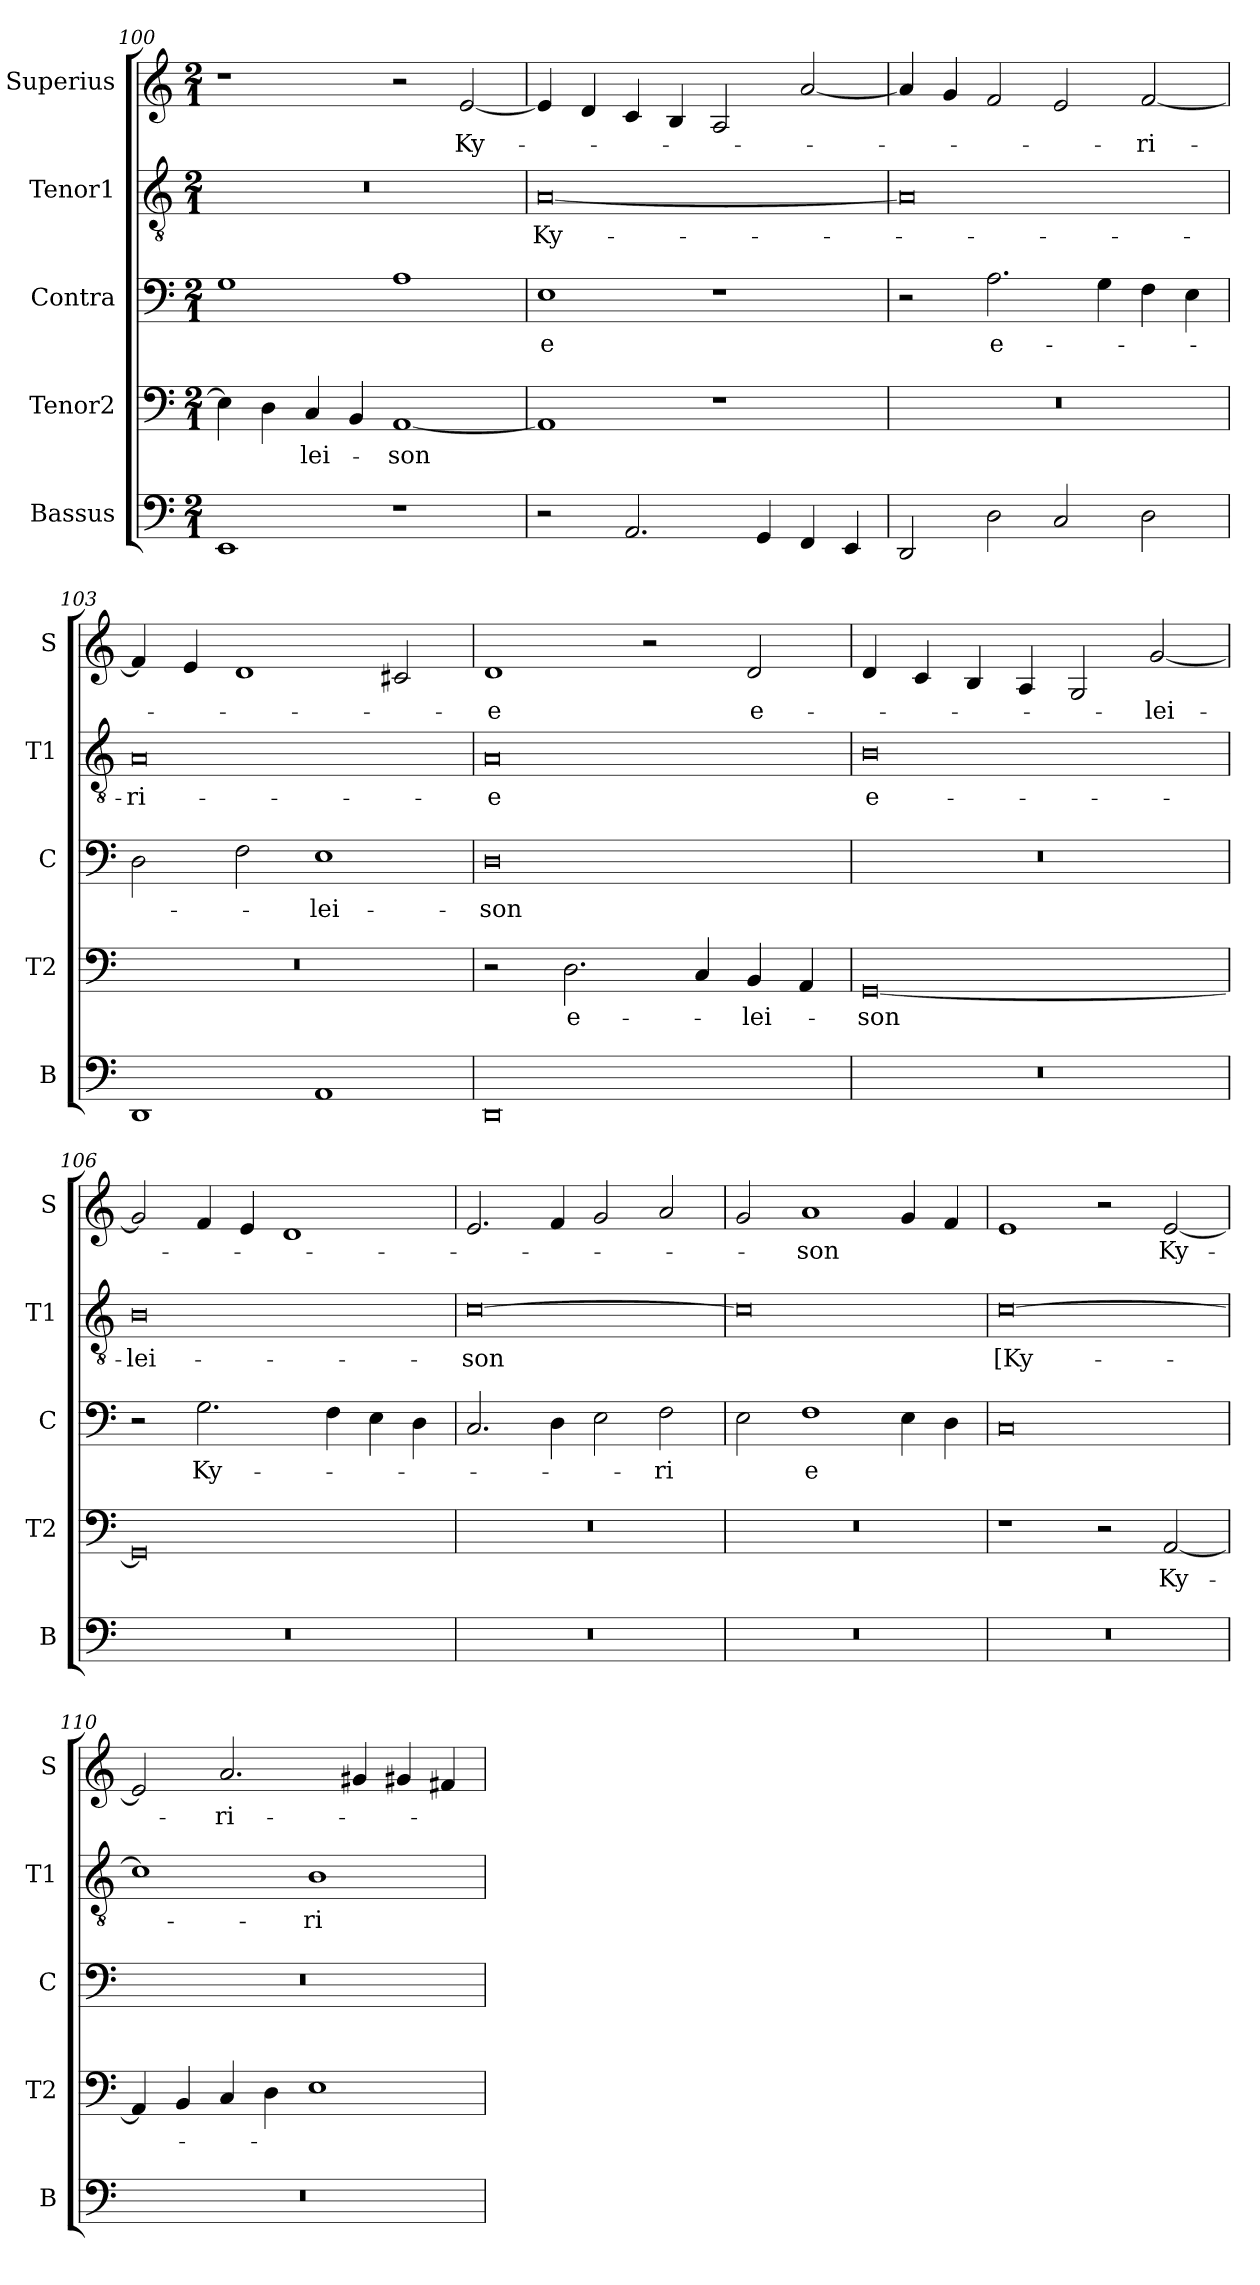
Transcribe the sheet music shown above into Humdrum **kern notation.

**kern	**kern	**text	**kern	**text	**kern	**text	**kern	**text
*part5	*part4	*part4	*part3	*part3	*part2	*part2	*part1	*part1
*staff5	*staff4	*staff4	*staff3	*staff3	*staff2	*staff2	*staff1	*staff1
*I"Bassus	*I"Tenor2	*	*I"Contra	*	*I"Tenor1	*	*I"Superius	*
*I'B	*I'T2	*	*I'C	*	*I'T1	*	*I'S	*
*clefF4	*clefF4	*	*clefF4	*	*clefGv2	*	*clefG2	*
*k[]	*k[]	*	*k[]	*	*k[]	*	*k[]	*
*M2/1	*M2/1	*	*M2/1	*	*M2/1	*	*M2/1	*
=100	=100	=100	=100	=100	=100	=100	=100	=100
1EE	4E\]	.	1G	.	0r	.	1r	.
.	4D\	.	.	.	.	.	.	.
.	4C/	-lei-	.	.	.	.	.	.
.	4BB/	.	.	.	.	.	.	.
1r	[1AA	-son	1A	.	.	.	2r	.
.	.	.	.	.	.	.	[2e/	Ky-
=101	=101	=101	=101	=101	=101	=101	=101	=101
2r	1AA]	.	1E	e	[0A	Ky-	4e/]	.
.	.	.	.	.	.	.	4d/	.
2.AA/	.	.	.	.	.	.	4c/	.
.	.	.	.	.	.	.	4B/	.
.	1r	.	1r	.	.	.	2A/	.
4GG/	.	.	.	.	.	.	.	.
4FF/	.	.	.	.	.	.	[2a/	.
4EE/	.	.	.	.	.	.	.	.
=102	=102	=102	=102	=102	=102	=102	=102	=102
2DD/	0r	.	2r	.	0A]	.	4a/]	.
.	.	.	.	.	.	.	4g/	.
2D\	.	.	2.A\	e-	.	.	2f/	.
2C/	.	.	.	.	.	.	2e/	.
.	.	.	4G\	.	.	.	.	.
2D\	.	.	4F\	.	.	.	[2f/	-ri-
.	.	.	4E\	.	.	.	.	.
=103	=103	=103	=103	=103	=103	=103	=103	=103
1DD	0r	.	2D\	.	0A	-ri-	4f/]	.
.	.	.	.	.	.	.	4e/	.
.	.	.	2F\	.	.	.	1d	.
1AA	.	.	1E	-lei-	.	.	.	.
.	.	.	.	.	.	.	2c#X/	.
=104	=104	=104	=104	=104	=104	=104	=104	=104
0DD	2r	.	0D	-son	0A	-e	1d	-e
.	2.D\	e-	.	.	.	.	.	.
.	.	.	.	.	.	.	2r	.
.	4C/	.	.	.	.	.	.	.
.	4BB/	-lei-	.	.	.	.	2d/	e-
.	4AA/	.	.	.	.	.	.	.
=105	=105	=105	=105	=105	=105	=105	=105	=105
0r	[0GG	-son	0r	.	0B	e-	4d/	.
.	.	.	.	.	.	.	4c/	.
.	.	.	.	.	.	.	4B/	.
.	.	.	.	.	.	.	4A/	.
.	.	.	.	.	.	.	2G/	.
.	.	.	.	.	.	.	[2g/	-lei-
=106	=106	=106	=106	=106	=106	=106	=106	=106
0r	0GG]	.	2r	.	0B	-lei-	2g/]	.
.	.	.	2.G\	Ky-	.	.	4f/	.
.	.	.	.	.	.	.	4e/	.
.	.	.	.	.	.	.	1d	.
.	.	.	4F\	.	.	.	.	.
.	.	.	4E\	.	.	.	.	.
.	.	.	4D\	.	.	.	.	.
=107	=107	=107	=107	=107	=107	=107	=107	=107
0r	0r	.	2.C/	.	[0c	-son	2.e/	.
.	.	.	4D\	.	.	.	4f/	.
.	.	.	2E\	.	.	.	2g/	.
.	.	.	2F\	-ri	.	.	2a/	.
=108	=108	=108	=108	=108	=108	=108	=108	=108
0r	0r	.	2E\	.	0c]	.	2g/	.
.	.	.	1F	e	.	.	1a	-son
.	.	.	4E\	.	.	.	4g/	.
.	.	.	4D\	.	.	.	4f/	.
=109	=109	=109	=109	=109	=109	=109	=109	=109
0r	1r	.	0C	.	[0c	[Ky-	1e	.
.	2r	.	.	.	.	.	2r	.
.	[2AA/	Ky-	.	.	.	.	[2e/	Ky-
=110	=110	=110	=110	=110	=110	=110	=110	=110
0r	4AA/]	.	0r	.	1c]	.	2e/]	.
.	4BB/	.	.	.	.	.	.	.
.	4C/	.	.	.	.	.	2.a/	-ri-
.	4D\	.	.	.	.	.	.	.
.	1E	.	.	.	1B	-ri-	.	.
.	.	.	.	.	.	.	4g#X/	.
.	.	.	.	.	.	.	4g#X/	.
.	.	.	.	.	.	.	4f#X/	.
=	=	=	=	=	=	=	=	=
*-	*-	*-	*-	*-	*-	*-	*-	*-
